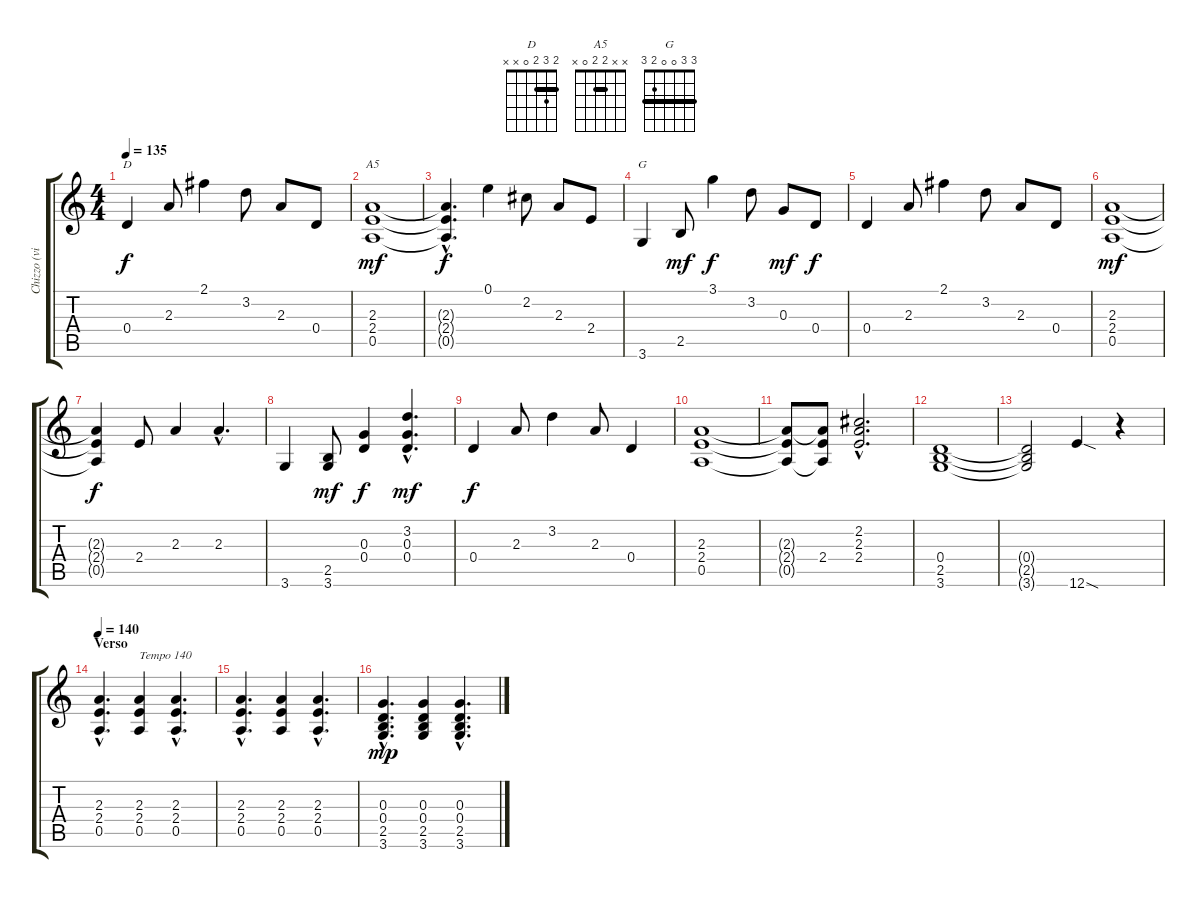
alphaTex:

\track ("Chizzo (viola)" "Chizzo (vi") {instrument overdrivenguitar}
\staff {score tabs}
\tuning (E4 B3 G3 D3 A2 E2) {hide}
\chord ("D" 2 3 2 0 x x) {barre 2}
\chord ("A5" x x 2 2 0 x) {barre 2}
\chord ("G" 3 3 0 0 2 3) {barre 3}
\ts (4 4)
\tempo 135
\clef g2
\ks c
0.4.4{ch "D" dy f} 2.3.8 2.1.4 3.2.8 2.3.8 0.4.8 |
(2.3 2.4 0.5).1{ch "A5" dy mf} |
(2.3{hac t} 2.4{hac t} 0.5{hac t}).4{d dy f} 0.1.4 2.2.8 2.3.8 2.4.8 |
3.6.4{ch "G"} 2.5.8{dy mf} 3.1.4{dy f} 3.2.8 0.3.8{dy mf} 0.4.8{dy f} |
0.4.4 2.3.8 2.1.4 3.2.8 2.3.8 0.4.8 |
(2.3 2.4 0.5).1{dy mf} |
(2.3{t} 2.4{t} 0.5{t}).4{dy f} 2.4.8 2.3.4 2.3{hac}.4{d} |
3.6.4 (2.5 3.6).8{dy mf} (0.3 0.4).4{dy f} (3.2{hac} 0.3{hac} 0.4{hac}).4{d dy mf} |
0.4.4{dy f} 2.3.8 3.2.4 2.3.8 0.4.4 |
(2.3 2.4 0.5).1 |
(2.3{t} 2.4{t} 0.5{t}).8 (2.3{t} 2.4 0.5{t}).8 (2.2{hac} 2.3{hac} 2.4{hac}).2{d} |
(0.4 2.5 3.6).1 |
(0.4{t} 2.5{t} 3.6{t}).2 12.6{sod}.4 r.4 |
\section ("" "Verso")
\tempo 140
(2.3{hac} 2.4{hac} 0.5{hac}).4{d} (2.3 2.4 0.5).4{txt "Tempo 140"} (2.3{hac} 2.4{hac} 0.5{hac}).4{d} |
(2.3{hac} 2.4{hac} 0.5{hac}).4{d} (2.3 2.4 0.5).4 (2.3{hac} 2.4{hac} 0.5{hac}).4{d} |
(0.3{hac} 0.4{hac} 2.5{hac} 3.6{hac}).4{d dy mp} (0.3 0.4 2.5 3.6).4 (0.3{hac} 0.4{hac} 2.5{hac} 3.6{hac}).4{d}
